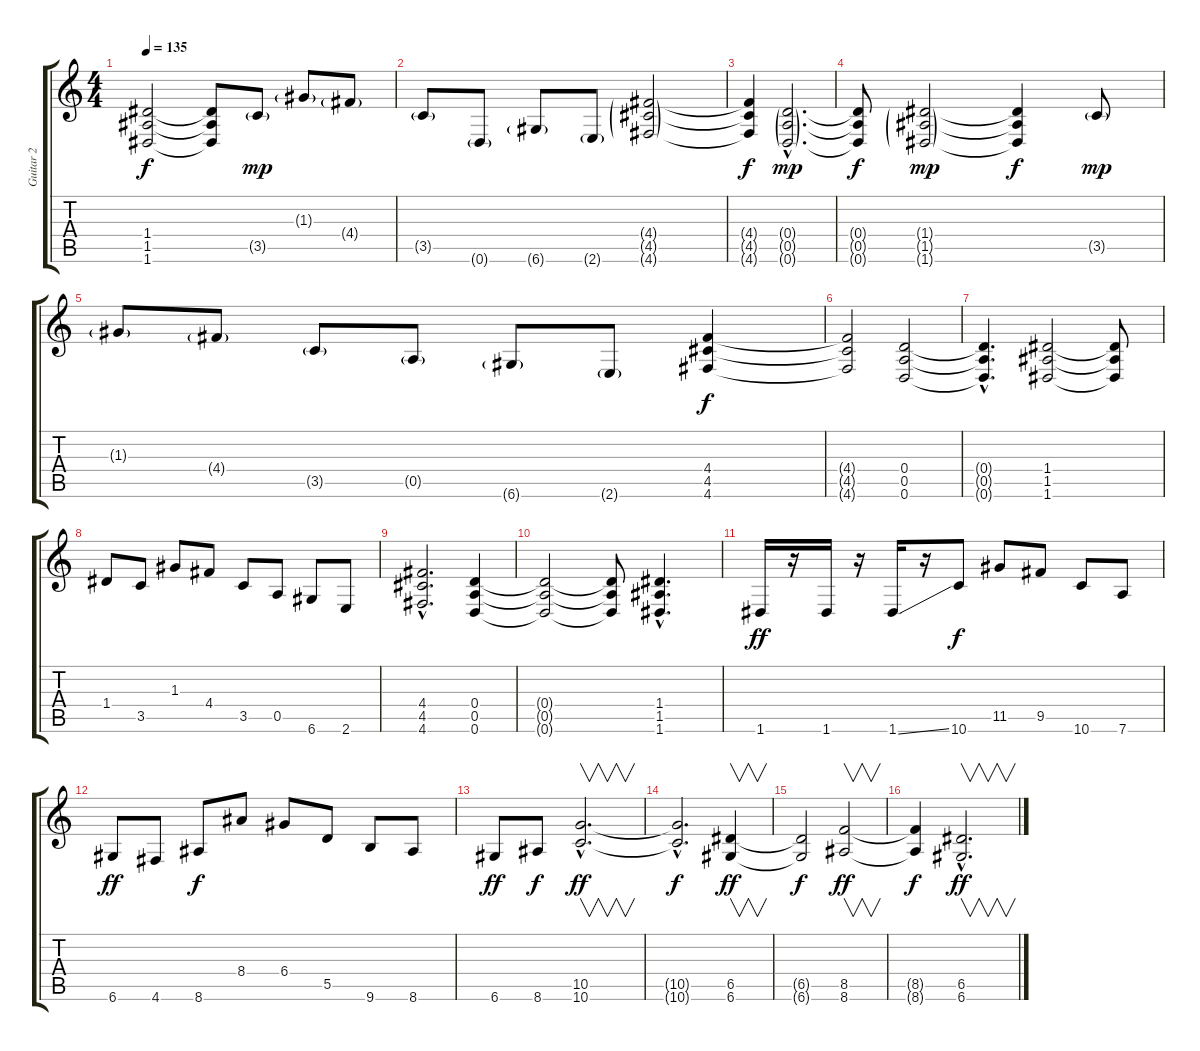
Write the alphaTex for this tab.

\track ("Guitar 2" "Guitar 2") {instrument distortionguitar}
\staff {score tabs}
\tuning (E4 B3 G3 D3 A2 D2) {hide}
\ts (4 4)
\tempo 135
\clef g2
\ks c
(1.4{t} 1.5{t} 1.6{t}).2{dy f} (1.4{t} 1.5{t} 1.6{t}).8 3.5{g}.8{dy mp} 1.3{g}.8 4.4{g}.8 |
3.5{g}.8 0.6{g}.8 6.6{g}.8 2.6{g}.8 (4.4{g} 4.5{g} 4.6{g}).2 |
(4.4{t} 4.5{t} 4.6{t}).4{dy f} (0.4{g hac} 0.5{g hac} 0.6{g hac}).2{d dy mp} |
(0.4{t} 0.5{t} 0.6{t}).8{dy f} (1.4{g} 1.5{g} 1.6{g}).2{dy mp} (1.4{t} 1.5{t} 1.6{t}).4{dy f} 3.5{g}.8{dy mp} |
1.3{g}.8 4.4{g}.8 3.5{g}.8 0.5{g}.8 6.6{g}.8 2.6{g}.8 (4.4 4.5 4.6).4{dy f balance 8} |
(4.4{t} 4.5{t} 4.6{t}).2 (0.4 0.5 0.6).2 |
(0.4{hac t} 0.5{hac t} 0.6{hac t}).4{d} (1.4 1.5 1.6).2 (1.4{t} 1.5{t} 1.6{t}).8 |
1.4.8 3.5.8 1.3.8 4.4.8 3.5.8 0.5.8 6.6.8 2.6.8 |
(4.4{hac} 4.5{hac} 4.6{hac}).2{d} (0.4 0.5 0.6).4 |
(0.4{t} 0.5{t} 0.6{t}).2 (0.4{t} 0.5{t} 0.6{t}).8 (1.4{hac} 1.5{hac} 1.6{hac}).4{d} |
1.6.16{dy ff} r.16 1.6.16 r.16 1.6{ss}.16 r.16 10.6.8{dy f} 11.5.8 9.5.8 10.6.8 7.6.8 |
6.6.8{dy ff} 4.6.8 8.6.8{dy f} 8.4.8 6.4.8 5.5.8 9.6.8 8.6.8 |
6.6.8{dy ff} 8.6.8{dy f} (10.5{hac} 10.6{hac}).2{v d dy ff balance 1} |
(10.5{hac t} 10.6{hac t}).2{d dy f} (6.5 6.6).4{v dy ff} |
(6.5{t} 6.6{t}).2{dy f} (8.5 8.6).2{v dy ff} |
(8.5{t} 8.6{t}).4{dy f} (6.5{hac} 6.6{hac}).2{v d dy ff}
